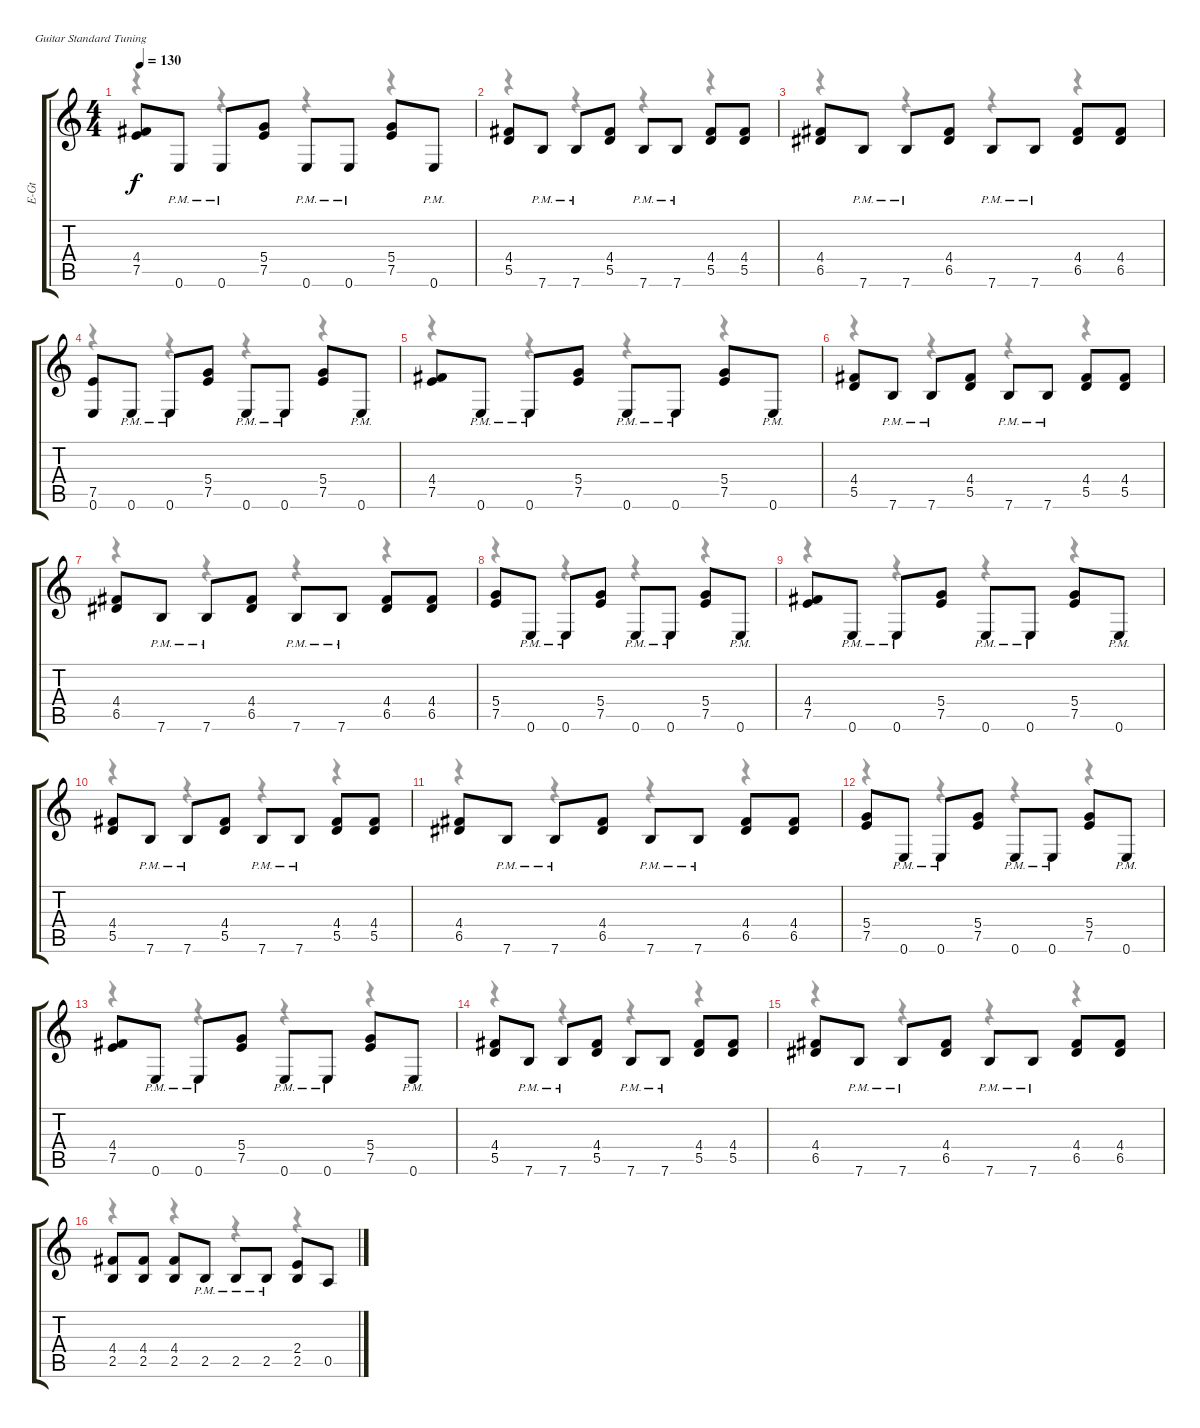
\bracketExtendMode groupsimilarinstruments
\track ("James Hetfield (Rhythm)" "E-Gt") {instrument distortionguitar}
\staff {score tabs}
\tuning (E4 B3 G3 D3 A2 E2)
\voice
\ts (4 4)
\tempo 130
\clef g2
\ks c
(4.4{acc #} 7.5).8{dy f beam Up} 0.6{pm}.8{beam Up} 0.6{pm}.8{beam Up} (5.4 7.5).8{beam Up} 0.6{pm}.8{beam Up} 0.6{pm}.8{beam Up} (5.4 7.5).8{beam Up} 0.6{pm}.8{beam Up} |
(4.4{acc #} 5.5).8{beam Up} 7.6{pm}.8{beam Up} 7.6{pm}.8{beam Up} (4.4{acc #} 5.5).8{beam Up} 7.6{pm}.8{beam Up} 7.6{pm}.8{beam Up} (4.4{acc #} 5.5).8{beam Up} (4.4{acc #} 5.5).8{beam Up} |
(4.4{acc #} 6.5{acc #}).8{beam Up} 7.6{pm}.8{beam Up} 7.6{pm}.8{beam Up} (4.4{acc #} 6.5{acc #}).8{beam Up} 7.6{pm}.8{beam Up} 7.6{pm}.8{beam Up} (4.4{acc #} 6.5{acc #}).8{beam Up} (4.4{acc #} 6.5{acc #}).8{beam Up} |
(7.5 0.6).8{beam Up} 0.6{pm}.8{beam Up} 0.6{pm}.8{beam Up} (5.4 7.5).8{beam Up} 0.6{pm}.8{beam Up} 0.6{pm}.8{beam Up} (5.4 7.5).8{beam Up} 0.6{pm}.8{beam Up} |
(4.4{acc #} 7.5).8{beam Up} 0.6{pm}.8{beam Up} 0.6{pm}.8{beam Up} (5.4 7.5).8{beam Up} 0.6{pm}.8{beam Up} 0.6{pm}.8{beam Up} (5.4 7.5).8{beam Up} 0.6{pm}.8{beam Up} |
(4.4{acc #} 5.5).8{beam Up} 7.6{pm}.8{beam Up} 7.6{pm}.8{beam Up} (4.4{acc #} 5.5).8{beam Up} 7.6{pm}.8{beam Up} 7.6{pm}.8{beam Up} (4.4{acc #} 5.5).8{beam Up} (4.4{acc #} 5.5).8{beam Up} |
(4.4{acc #} 6.5{acc #}).8{beam Up} 7.6{pm}.8{beam Up} 7.6{pm}.8{beam Up} (4.4{acc #} 6.5{acc #}).8{beam Up} 7.6{pm}.8{beam Up} 7.6{pm}.8{beam Up} (4.4{acc #} 6.5{acc #}).8{beam Up} (4.4{acc #} 6.5{acc #}).8{beam Up} |
(5.4 7.5).8{beam Up} 0.6{pm}.8{beam Up} 0.6{pm}.8{beam Up} (5.4 7.5).8{beam Up} 0.6{pm}.8{beam Up} 0.6{pm}.8{beam Up} (5.4 7.5).8{beam Up} 0.6{pm}.8{beam Up} |
(4.4{acc #} 7.5).8{beam Up} 0.6{pm}.8{beam Up} 0.6{pm}.8{beam Up} (5.4 7.5).8{beam Up} 0.6{pm}.8{beam Up} 0.6{pm}.8{beam Up} (5.4 7.5).8{beam Up} 0.6{pm}.8{beam Up} |
(4.4{acc #} 5.5).8{beam Up} 7.6{pm}.8{beam Up} 7.6{pm}.8{beam Up} (4.4{acc #} 5.5).8{beam Up} 7.6{pm}.8{beam Up} 7.6{pm}.8{beam Up} (4.4{acc #} 5.5).8{beam Up} (4.4{acc #} 5.5).8{beam Up} |
(4.4{acc #} 6.5{acc #}).8{beam Up} 7.6{pm}.8{beam Up} 7.6{pm}.8{beam Up} (4.4{acc #} 6.5{acc #}).8{beam Up} 7.6{pm}.8{beam Up} 7.6{pm}.8{beam Up} (4.4{acc #} 6.5{acc #}).8{beam Up} (4.4{acc #} 6.5{acc #}).8{beam Up} |
(5.4 7.5).8{beam Up} 0.6{pm}.8{beam Up} 0.6{pm}.8{beam Up} (5.4 7.5).8{beam Up} 0.6{pm}.8{beam Up} 0.6{pm}.8{beam Up} (5.4 7.5).8{beam Up} 0.6{pm}.8{beam Up} |
(4.4{acc #} 7.5).8{beam Up} 0.6{pm}.8{beam Up} 0.6{pm}.8{beam Up} (5.4 7.5).8{beam Up} 0.6{pm}.8{beam Up} 0.6{pm}.8{beam Up} (5.4 7.5).8{beam Up} 0.6{pm}.8{beam Up} |
(4.4{acc #} 5.5).8{beam Up} 7.6{pm}.8{beam Up} 7.6{pm}.8{beam Up} (4.4{acc #} 5.5).8{beam Up} 7.6{pm}.8{beam Up} 7.6{pm}.8{beam Up} (4.4{acc #} 5.5).8{beam Up} (4.4{acc #} 5.5).8{beam Up} |
(4.4{acc #} 6.5{acc #}).8{beam Up} 7.6{pm}.8{beam Up} 7.6{pm}.8{beam Up} (4.4{acc #} 6.5{acc #}).8{beam Up} 7.6{pm}.8{beam Up} 7.6{pm}.8{beam Up} (4.4{acc #} 6.5{acc #}).8{beam Up} (4.4{acc #} 6.5{acc #}).8{beam Up} |
(4.4{acc #} 2.5).8{beam Up} (4.4{acc #} 2.5).8{beam Up} (4.4{acc #} 2.5).8{beam Up} 2.5{pm}.8{beam Up} 2.5{pm}.8{beam Up} 2.5{pm}.8{beam Up} (2.4 2.5).8{beam Up} 0.5.8{beam Up}
\voice
\clef g2
\ottava regular
\simile none
\ks c
r.4{dy mf beam Down} r.4{beam Down} r.4{beam Down} r.4{beam Down} |
r.4{beam Down} r.4{beam Down} r.4{beam Down} r.4{beam Down} |
r.4{beam Down} r.4{beam Down} r.4{beam Down} r.4{beam Down} |
r.4{beam Down} r.4{beam Down} r.4{beam Down} r.4{beam Down} |
r.4{beam Down} r.4{beam Down} r.4{beam Down} r.4{beam Down} |
r.4{beam Down} r.4{beam Down} r.4{beam Down} r.4{beam Down} |
r.4{beam Down} r.4{beam Down} r.4{beam Down} r.4{beam Down} |
r.4{beam Down} r.4{beam Down} r.4{beam Down} r.4{beam Down} |
r.4{beam Down} r.4{beam Down} r.4{beam Down} r.4{beam Down} |
r.4{beam Down} r.4{beam Down} r.4{beam Down} r.4{beam Down} |
r.4{beam Down} r.4{beam Down} r.4{beam Down} r.4{beam Down} |
r.4{beam Down} r.4{beam Down} r.4{beam Down} r.4{beam Down} |
r.4{beam Down} r.4{beam Down} r.4{beam Down} r.4{beam Down} |
r.4{beam Down} r.4{beam Down} r.4{beam Down} r.4{beam Down} |
r.4{beam Down} r.4{beam Down} r.4{beam Down} r.4{beam Down} |
r.4{beam Down} r.4{beam Down} r.4{beam Down} r.4{beam Down}
